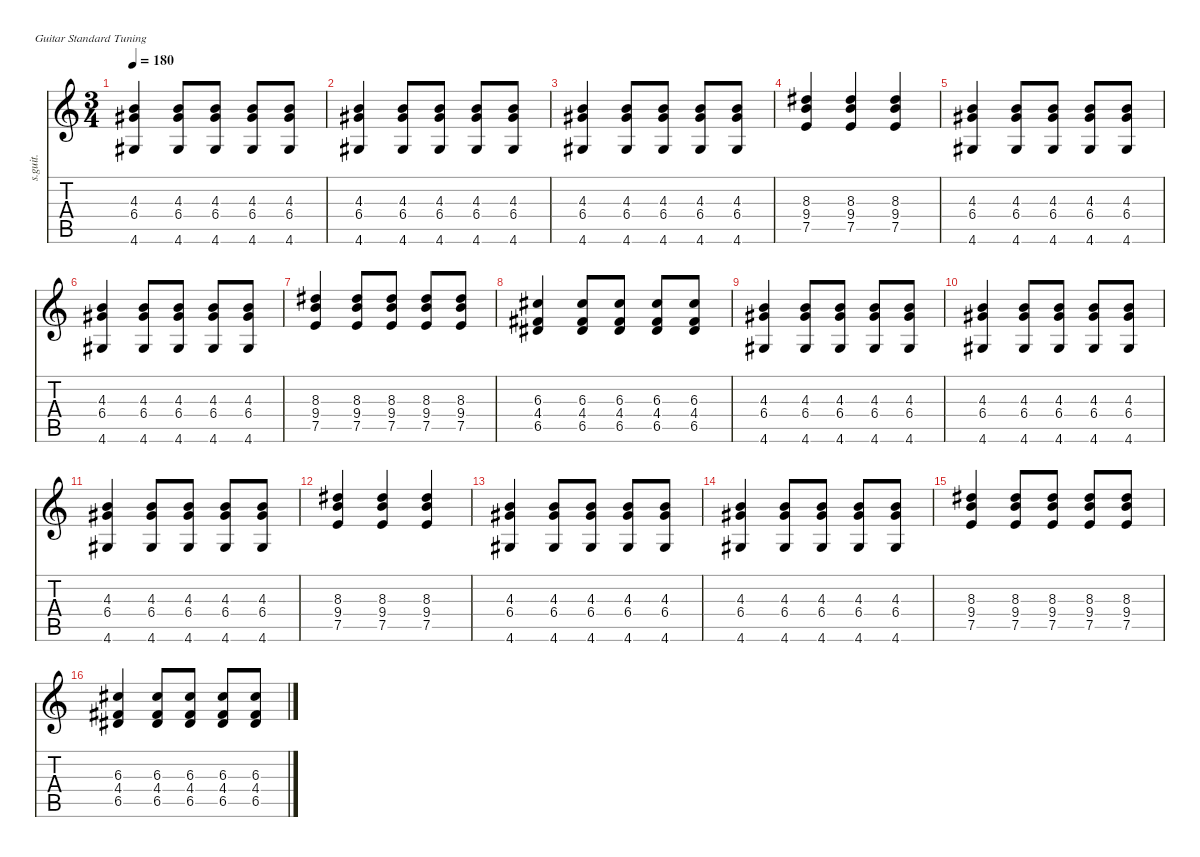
\defaultSystemsLayout 4
\hideDynamics
\bracketExtendMode nobrackets
\otherSystemsTrackNameOrientation horizontal
\track ("Steel Guitar" "s.guit.") {instrument acousticguitarsteel}
\staff {score tabs}
\tuning (E4 B3 G3 D3 A2 E2)
\ts (3 4)
\tempo 180
\clef g2
\ks c
(6.4{acc #} 4.3 4.6{acc #}).4{dy mf beam Up} (6.4{acc #} 4.3 4.6{acc #}).8{beam Up} (6.4{acc #} 4.3 4.6{acc #}).8{beam Up} (6.4{acc #} 4.3 4.6{acc #}).8{beam Up} (6.4{acc #} 4.3 4.6{acc #}).8{beam Up} |
(6.4{acc #} 4.3 4.6{acc #}).4{beam Up} (6.4{acc #} 4.3 4.6{acc #}).8{beam Up} (6.4{acc #} 4.3 4.6{acc #}).8{beam Up} (6.4{acc #} 4.3 4.6{acc #}).8{beam Up} (6.4{acc #} 4.3 4.6{acc #}).8{beam Up} |
(6.4{acc #} 4.3 4.6{acc #}).4{beam Up} (6.4{acc #} 4.3 4.6{acc #}).8{beam Up} (6.4{acc #} 4.3 4.6{acc #}).8{beam Up} (6.4{acc #} 4.3 4.6{acc #}).8{beam Up} (6.4{acc #} 4.3 4.6{acc #}).8{beam Up} |
(9.4 8.3{acc #} 7.5).4{beam Up} (9.4 8.3{acc #} 7.5).4{beam Up} (9.4 8.3{acc #} 7.5).4{beam Up} |
(6.4{acc #} 4.3 4.6{acc #}).4{beam Up} (6.4{acc #} 4.3 4.6{acc #}).8{beam Up} (6.4{acc #} 4.3 4.6{acc #}).8{beam Up} (6.4{acc #} 4.3 4.6{acc #}).8{beam Up} (6.4{acc #} 4.3 4.6{acc #}).8{beam Up} |
(6.4{acc #} 4.3 4.6{acc #}).4{beam Up} (6.4{acc #} 4.3 4.6{acc #}).8{beam Up} (6.4{acc #} 4.3 4.6{acc #}).8{beam Up} (6.4{acc #} 4.3 4.6{acc #}).8{beam Up} (6.4{acc #} 4.3 4.6{acc #}).8{beam Up} |
(9.4 8.3{acc #} 7.5).4{beam Up} (9.4 8.3{acc #} 7.5).8{beam Up} (9.4 8.3{acc #} 7.5).8{beam Up} (9.4 8.3{acc #} 7.5).8{beam Up} (9.4 8.3{acc #} 7.5).8{beam Up} |
(4.4{acc #} 6.3{acc #} 6.5{acc #}).4{beam Up} (4.4{acc #} 6.3{acc #} 6.5{acc #}).8{beam Up} (4.4{acc #} 6.3{acc #} 6.5{acc #}).8{beam Up} (4.4{acc #} 6.3{acc #} 6.5{acc #}).8{beam Up} (4.4{acc #} 6.3{acc #} 6.5{acc #}).8{beam Up} |
(6.4{acc #} 4.3 4.6{acc #}).4{beam Up} (6.4{acc #} 4.3 4.6{acc #}).8{beam Up} (6.4{acc #} 4.3 4.6{acc #}).8{beam Up} (6.4{acc #} 4.3 4.6{acc #}).8{beam Up} (6.4{acc #} 4.3 4.6{acc #}).8{beam Up} |
(6.4{acc #} 4.3 4.6{acc #}).4{beam Up} (6.4{acc #} 4.3 4.6{acc #}).8{beam Up} (6.4{acc #} 4.3 4.6{acc #}).8{beam Up} (6.4{acc #} 4.3 4.6{acc #}).8{beam Up} (6.4{acc #} 4.3 4.6{acc #}).8{beam Up} |
(6.4{acc #} 4.3 4.6{acc #}).4{beam Up} (6.4{acc #} 4.3 4.6{acc #}).8{beam Up} (6.4{acc #} 4.3 4.6{acc #}).8{beam Up} (6.4{acc #} 4.3 4.6{acc #}).8{beam Up} (6.4{acc #} 4.3 4.6{acc #}).8{beam Up} |
(9.4 8.3{acc #} 7.5).4{beam Up} (9.4 8.3{acc #} 7.5).4{beam Up} (9.4 8.3{acc #} 7.5).4{beam Up} |
(6.4{acc #} 4.3 4.6{acc #}).4{beam Up} (6.4{acc #} 4.3 4.6{acc #}).8{beam Up} (6.4{acc #} 4.3 4.6{acc #}).8{beam Up} (6.4{acc #} 4.3 4.6{acc #}).8{beam Up} (6.4{acc #} 4.3 4.6{acc #}).8{beam Up} |
(6.4{acc #} 4.3 4.6{acc #}).4{beam Up} (6.4{acc #} 4.3 4.6{acc #}).8{beam Up} (6.4{acc #} 4.3 4.6{acc #}).8{beam Up} (6.4{acc #} 4.3 4.6{acc #}).8{beam Up} (6.4{acc #} 4.3 4.6{acc #}).8{beam Up} |
(9.4 8.3{acc #} 7.5).4{beam Up} (9.4 8.3{acc #} 7.5).8{beam Up} (9.4 8.3{acc #} 7.5).8{beam Up} (9.4 8.3{acc #} 7.5).8{beam Up} (9.4 8.3{acc #} 7.5).8{beam Up} |
(4.4{acc #} 6.3{acc #} 6.5{acc #}).4{beam Up} (4.4{acc #} 6.3{acc #} 6.5{acc #}).8{beam Up} (4.4{acc #} 6.3{acc #} 6.5{acc #}).8{beam Up} (4.4{acc #} 6.3{acc #} 6.5{acc #}).8{beam Up} (4.4{acc #} 6.3{acc #} 6.5{acc #}).8{beam Up}
